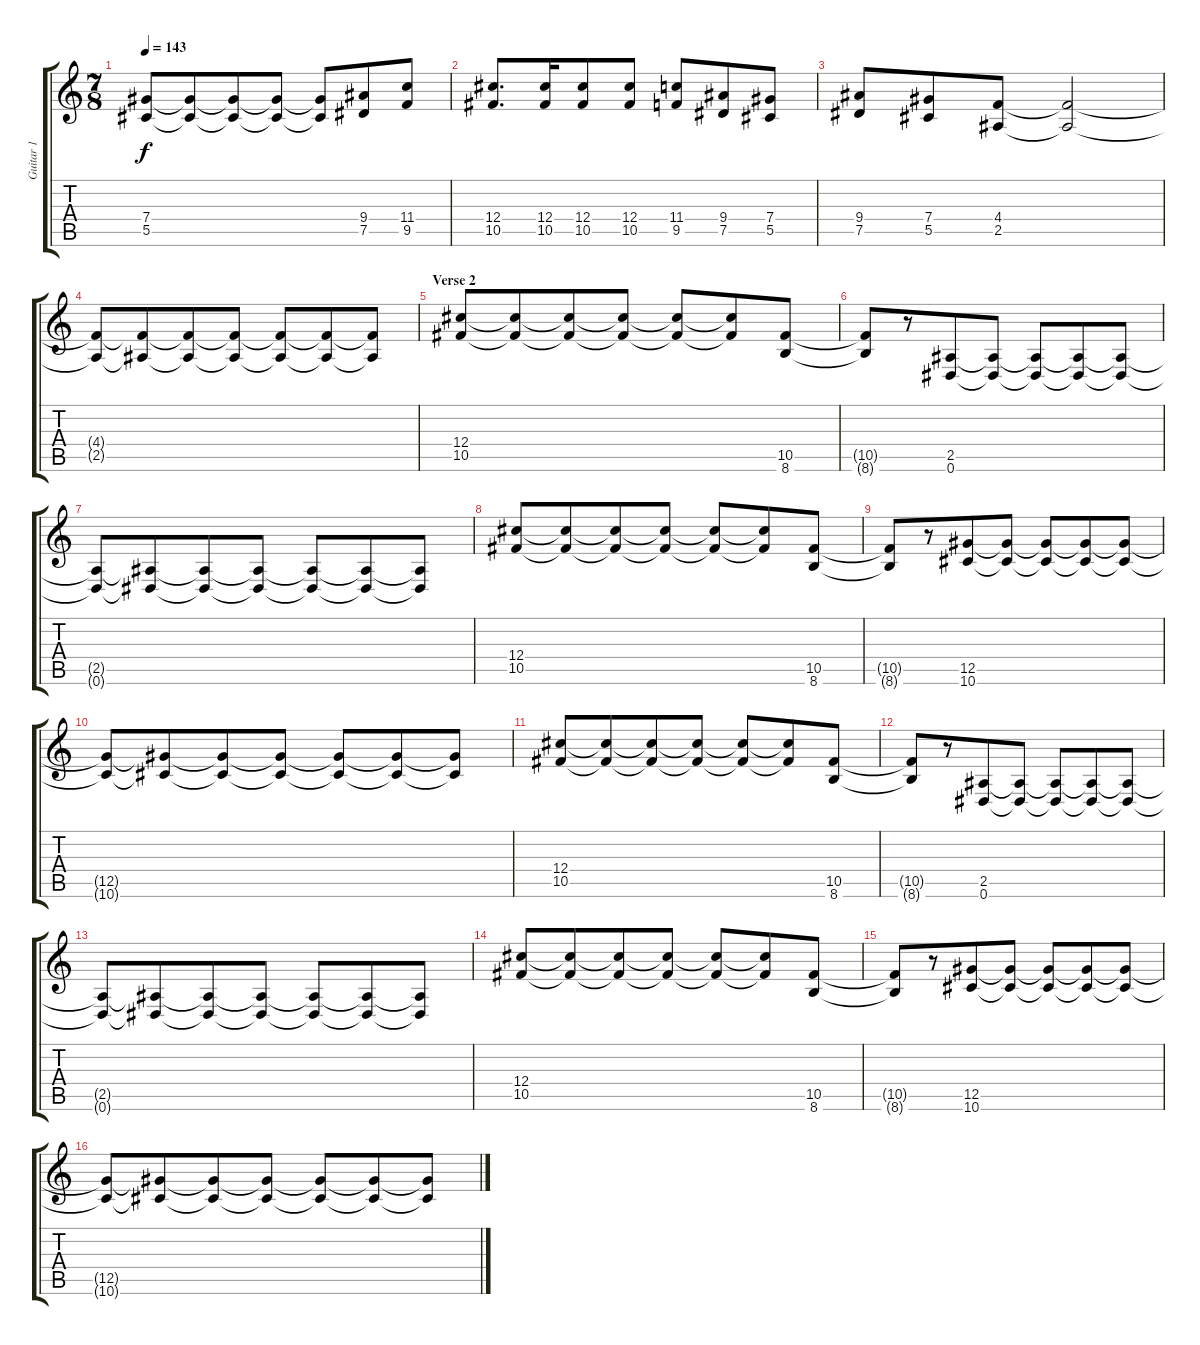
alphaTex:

\track ("Guitar 1" "Guitar 1") {instrument distortionguitar}
\staff {score tabs}
\tuning (Eb4 Bb3 Gb3 Db3 Ab2 Eb2) {hide}
\ts (7 8)
\tempo 143
\clef g2
\ks c
(7.4{t} 5.5{t}).8{dy f} (7.4{t} 5.5{t}).8 (7.4{t} 5.5{t}).8 (7.4{t} 5.5{t}).8 (7.4{t} 5.5{t}).8 (9.4 7.5).8 (11.4 9.5).8 |
(12.4 10.5).8{d} (12.4 10.5).16 (12.4 10.5).8 (12.4 10.5).8 (11.4 9.5).8 (9.4 7.5).8 (7.4 5.5).8 |
(9.4 7.5).8 (7.4 5.5).8 (4.4 2.5).8 (4.4{t} 2.5{t}).2 |
(4.4{t} 2.5{t}).8 (4.4{t} 2.5{t}).8 (4.4{t} 2.5{t}).8 (4.4{t} 2.5{t}).8 (4.4{t} 2.5{t}).8 (4.4{t} 2.5{t}).8 (4.4{t} 2.5{t}).8 |
\section ("" "Verse 2")
(12.4 10.5).8 (12.4{t} 10.5{t}).8 (12.4{t} 10.5{t}).8 (12.4{t} 10.5{t}).8 (12.4{t} 10.5{t}).8 (12.4{t} 10.5{t}).8 (10.5 8.6).8 |
(10.5{t} 8.6{t}).8 r.8 (2.5 0.6).8 (2.5{t} 0.6{t}).8 (2.5{t} 0.6{t}).8 (2.5{t} 0.6{t}).8 (2.5{t} 0.6{t}).8 |
(2.5{t} 0.6{t}).8 (2.5{t} 0.6{t}).8 (2.5{t} 0.6{t}).8 (2.5{t} 0.6{t}).8 (2.5{t} 0.6{t}).8 (2.5{t} 0.6{t}).8 (2.5{t} 0.6{t}).8 |
(12.4 10.5).8 (12.4{t} 10.5{t}).8 (12.4{t} 10.5{t}).8 (12.4{t} 10.5{t}).8 (12.4{t} 10.5{t}).8 (12.4{t} 10.5{t}).8 (10.5 8.6).8 |
(10.5{t} 8.6{t}).8 r.8 (12.5 10.6).8 (12.5{t} 10.6{t}).8 (12.5{t} 10.6{t}).8 (12.5{t} 10.6{t}).8 (12.5{t} 10.6{t}).8 |
(12.5{t} 10.6{t}).8 (12.5{t} 10.6{t}).8 (12.5{t} 10.6{t}).8 (12.5{t} 10.6{t}).8 (12.5{t} 10.6{t}).8 (12.5{t} 10.6{t}).8 (12.5{t} 10.6{t}).8 |
(12.4 10.5).8 (12.4{t} 10.5{t}).8 (12.4{t} 10.5{t}).8 (12.4{t} 10.5{t}).8 (12.4{t} 10.5{t}).8 (12.4{t} 10.5{t}).8 (10.5 8.6).8 |
(10.5{t} 8.6{t}).8 r.8 (2.5 0.6).8 (2.5{t} 0.6{t}).8 (2.5{t} 0.6{t}).8 (2.5{t} 0.6{t}).8 (2.5{t} 0.6{t}).8 |
(2.5{t} 0.6{t}).8 (2.5{t} 0.6{t}).8 (2.5{t} 0.6{t}).8 (2.5{t} 0.6{t}).8 (2.5{t} 0.6{t}).8 (2.5{t} 0.6{t}).8 (2.5{t} 0.6{t}).8 |
(12.4 10.5).8 (12.4{t} 10.5{t}).8 (12.4{t} 10.5{t}).8 (12.4{t} 10.5{t}).8 (12.4{t} 10.5{t}).8 (12.4{t} 10.5{t}).8 (10.5 8.6).8 |
(10.5{t} 8.6{t}).8 r.8 (12.5 10.6).8 (12.5{t} 10.6{t}).8 (12.5{t} 10.6{t}).8 (12.5{t} 10.6{t}).8 (12.5{t} 10.6{t}).8 |
(12.5{t} 10.6{t}).8 (12.5{t} 10.6{t}).8 (12.5{t} 10.6{t}).8 (12.5{t} 10.6{t}).8 (12.5{t} 10.6{t}).8 (12.5{t} 10.6{t}).8 (12.5{t} 10.6{t}).8
